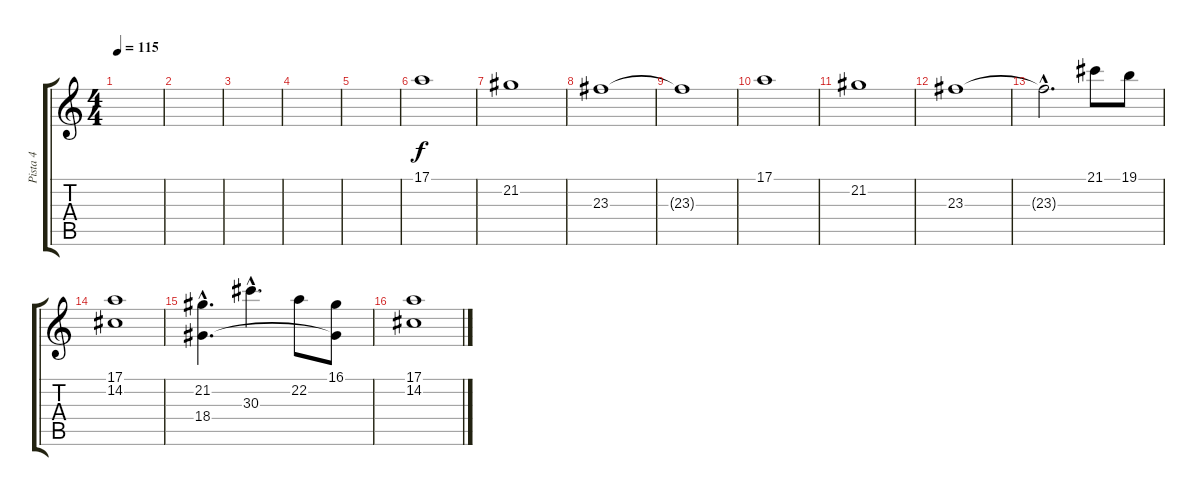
\track ("Pista 4" "Pista 4") {instrument tremolostrings}
\staff {score tabs}
\tuning (E4 B3 G3 D3 A2 E2) {hide}
\ts (4 4)
\tempo 115
\clef g2
\ks c
|
|
|
|
|
17.1.1{volume 11} |
21.2.1 |
23.3.1 |
23.3{t}.1 |
17.1.1{volume 11} |
21.2.1 |
23.3.1 |
23.3{hac t}.2{d} 21.1.8 19.1.8 |
(17.1 14.2).1{volume 11} |
(21.2{hac} 18.4{hac}).4{d} 30.3{hac}.4{d} 22.2.8 (16.1 18.4{t}).8 |
(17.1 14.2).1
